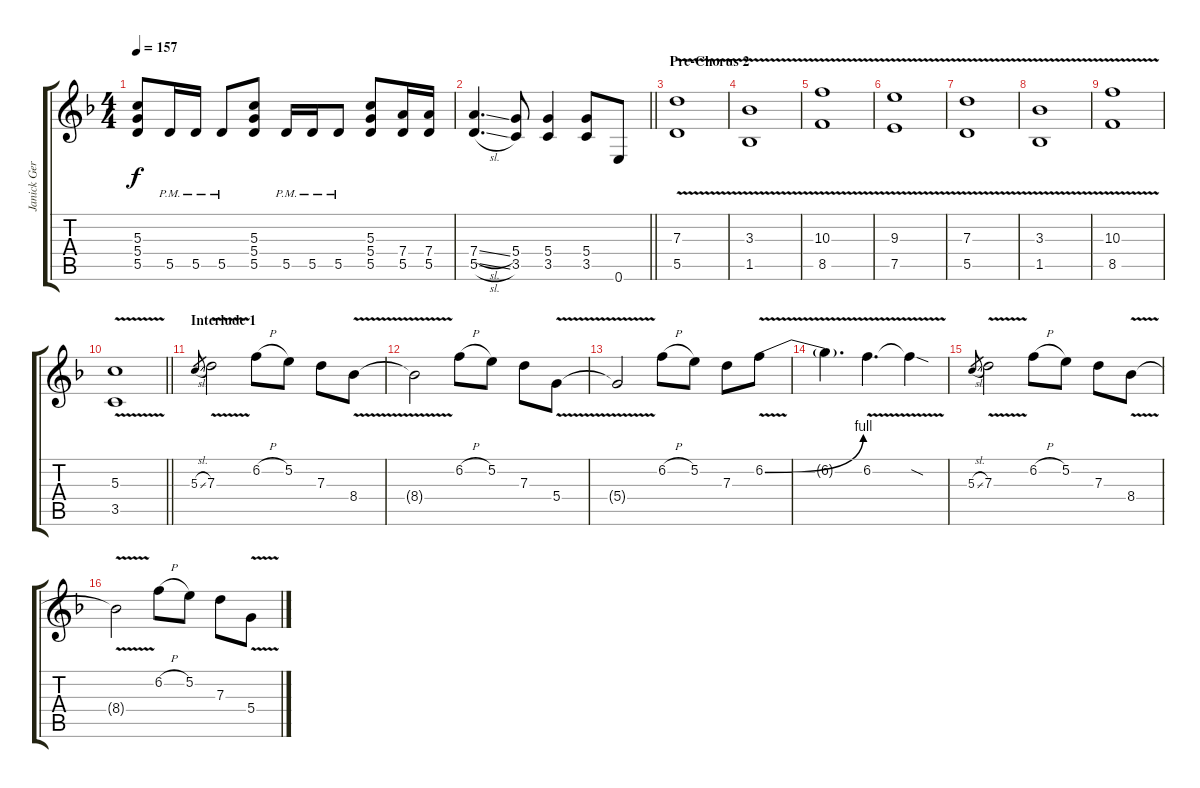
\track ("Janick Gers" "Janick Ger") {instrument overdrivenguitar}
\staff {score tabs}
\tuning (E4 B3 G3 D3 A2 E2) {hide}
\ts (4 4)
\tempo 157
\clef g2
\ks f
(5.3 5.4 5.5).8{dy f} 5.5{pm}.16 5.5{pm}.16 5.5{pm}.8 (5.3 5.4 5.5).8 5.5{pm}.16 5.5{pm}.16 5.5{pm}.8 (5.3 5.4 5.5).8 (7.4 5.5).16 (7.4 5.5).16 |
\barLineRight lightlight
(7.4{sl} 5.5{sl}).4{d} (5.4 3.5).8 (5.4 3.5).4 (5.4 3.5).8 0.6.8 |
\section ("" "Pre-Chorus 2")
(7.3{v} 5.5{v}).1 |
(3.3{v} 1.5{v}).1 |
(10.3 8.5{v}).1 |
(9.3{v} 7.5{v}).1 |
(7.3{v} 5.5{v}).1 |
(3.3{v} 1.5{v}).1 |
(10.3{v} 8.5{v}).1 |
\barLineRight lightlight
(5.3{v} 3.5{v}).1 |
\section ("" "Interlude 1")
5.3{sl}.8{gr} 7.3{v}.2 6.2{h}.8 5.2.8 7.3.8 8.4{v}.8 |
8.4{t}.2 6.2{h}.8 5.2.8 7.3.8 5.4{v}.8 |
5.4{t}.2 6.2{h}.8 5.2.8 7.3.8 6.2{be (bend 0 0 60 4) v}.8 |
6.2{t}.4{d} 6.2{v}.4{d} 6.2{sod t}.4 |
5.3{sl}.8{gr} 7.3{v}.2 6.2{h}.8 5.2.8 7.3.8 8.4{v}.8 |
8.4{t}.2 6.2{h}.8 5.2.8 7.3.8 5.4{v}.8
